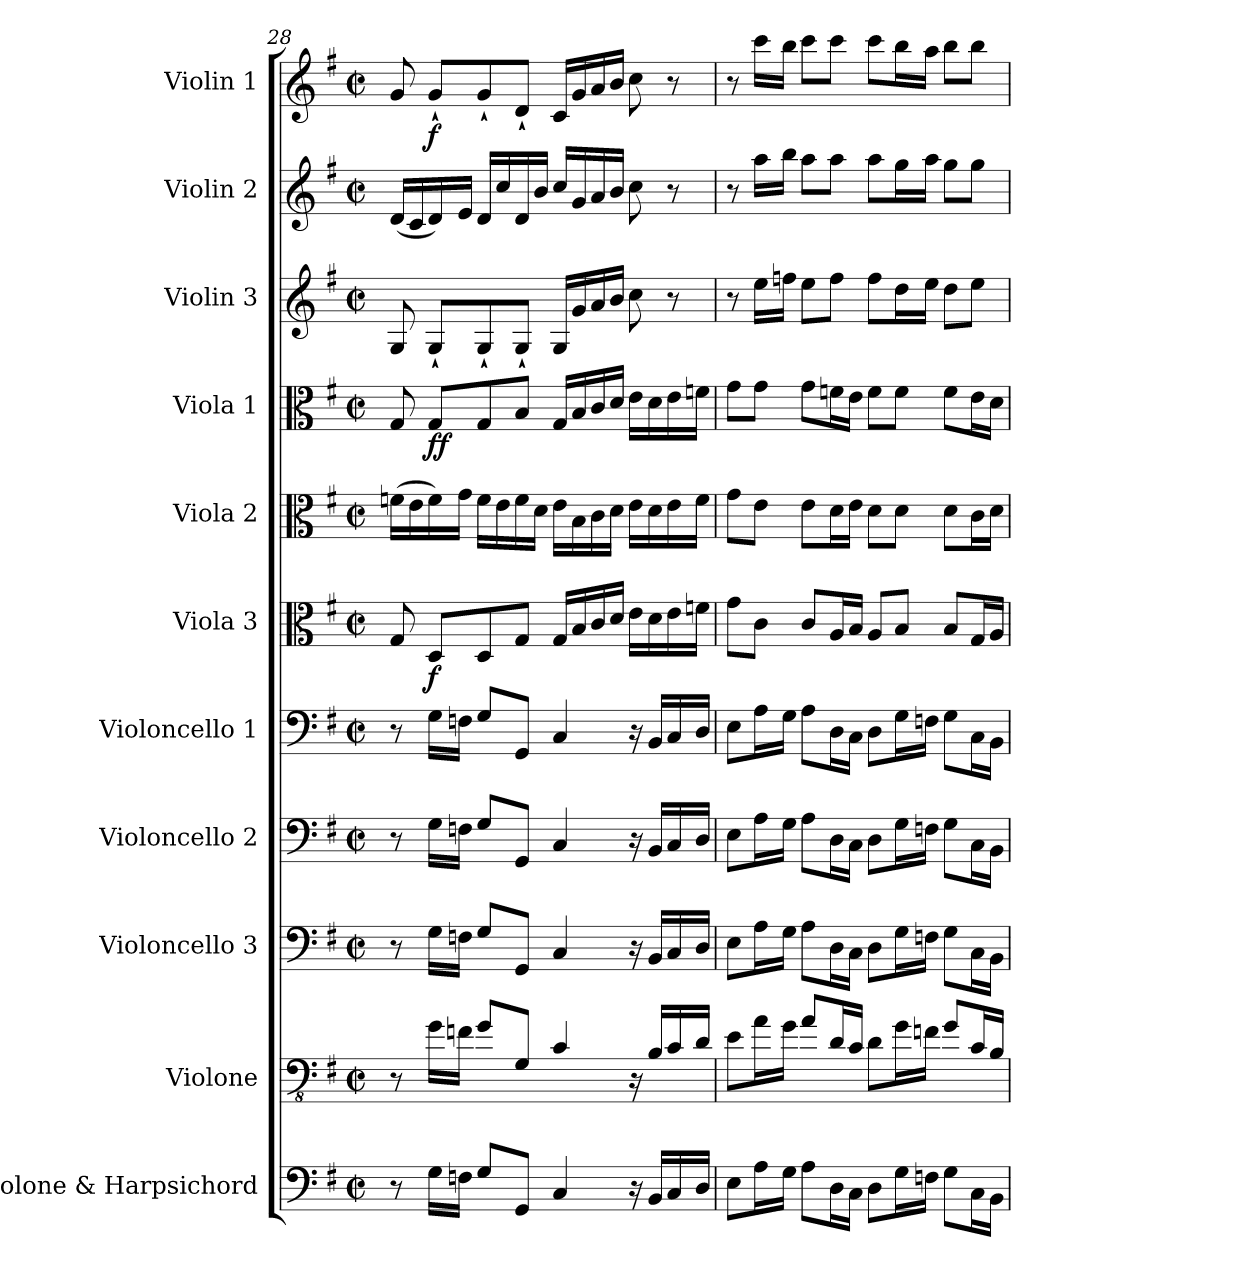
**kern	**kern	**kern	**kern	**kern	**kern	**dynam	**kern	**kern	**dynam	**kern	**kern	**kern	**dynam
*part11	*part10	*part9	*part8	*part7	*part6	*part6	*part5	*part4	*part4	*part3	*part2	*part1	*part1
*staff11	*staff10	*staff9	*staff8	*staff7	*staff6	*staff6	*staff5	*staff4	*staff4	*staff3	*staff2	*staff1	*staff1
*I"Violone &amp; Harpsichord	*I"Violone	*I"Violoncello 3	*I"Violoncello 2	*I"Violoncello 1	*I"Viola 3	*	*I"Viola 2	*I"Viola 1	*	*I"Violin 3	*I"Violin 2	*I"Violin 1	*
*I'Vne. &amp; Hch.	*I'Vne.	*I'Vc. 3	*I'Vc. 2	*I'Vc. 1	*I'Vla. 3	*	*I'Vla. 2	*I'Vla. 1	*	*I'Vln. 3	*I'Vln. 2	*I'Vln. 1	*
!!LO:PB:g=z
*clefF4	*clefFv4	*clefF4	*clefF4	*clefF4	*clefC3	*	*clefC3	*clefC3	*	*clefG2	*clefG2	*clefG2	*
*	*ITrd7c12	*	*	*	*	*	*	*	*	*	*	*	*
*k[f#]	*k[f#]	*k[f#]	*k[f#]	*k[f#]	*k[f#]	*	*k[f#]	*k[f#]	*	*k[f#]	*k[f#]	*k[f#]	*
*M4/4	*M4/4	*M4/4	*M4/4	*M4/4	*M4/4	*	*M4/4	*M4/4	*	*M4/4	*M4/4	*M4/4	*
*met(c|)	*met(c|)	*met(c|)	*met(c|)	*met(c|)	*met(c|)	*	*met(c|)	*met(c|)	*	*met(c|)	*met(c|)	*met(c|)	*
=28	=28	=28	=28	=28	=28	=28	=28	=28	=28	=28	=28	=28	=28
8r	8r	8r	8r	8r	8G/	.	(16fn\LL	8G/	.	8G/	(16d/LL	8g/	.
.	.	.	.	.	.	.	16e\	.	.	.	16c/	.	.
!	!	!	!	!	!	!LO:DY:b	!	!	!LO:DY:b	!	!	!	!
!	!	!	!	!	!	!	!	!	!LO:DY:n=1:b	!	!	!	!LO:DY:b
16G\LL	16GG\LL	16G\LL	16G\LL	16G\LL	8D/L	f	16f\)	8G/L	f f	8G`/L	16d/)	8g`/L	f
16Fn\JJ	16FFn\JJ	16Fn\JJ	16Fn\JJ	16Fn\JJ	.	.	16g\JJ	.	.	.	16e/JJ	.	.
8G/L	8GG/L	8G/L	8G/L	8G/L	8D/	.	16f\LL	8G/	.	8G`/	16d/LL	8g`/	.
.	.	.	.	.	.	.	16e\	.	.	.	16cc/	.	.
8GG/J	8GGG/J	8GG/J	8GG/J	8GG/J	8G/J	.	16f\	8B/J	.	8G`/J	16d/	8d`/J	.
.	.	.	.	.	.	.	16d\JJ	.	.	.	16b/JJ	.	.
4C/	4CC/	4C/	4C/	4C/	16G/LL	.	16e\LL	16G/LL	.	16G/LL	16cc/LL	16c/LL	.
.	.	.	.	.	16B/	.	16B\	16B/	.	16g/	16g/	16g/	.
.	.	.	.	.	16c/	.	16c\	16c/	.	16a/	16a/	16a/	.
.	.	.	.	.	16d/JJ	.	16d\JJ	16d/JJ	.	16b/JJ	16b/JJ	16b/JJ	.
16r	16r	16r	16r	16r	16e\LL	.	16e\LL	16e\LL	.	8cc\	8cc\	8cc\	.
16BB/LL	16BBB/LL	16BB/LL	16BB/LL	16BB/LL	16d\	.	16d\	16d\	.	.	.	.	.
16C/	16CC/	16C/	16C/	16C/	16e\	.	16e\	16e\	.	8r	8r	8r	.
16D/JJ	16DD/JJ	16D/JJ	16D/JJ	16D/JJ	16fn\JJ	.	16f\JJ	16fn\JJ	.	.	.	.	.
=29	=29	=29	=29	=29	=29	=29	=29	=29	=29	=29	=29	=29	=29
8E\L	8EE\L	8E\L	8E\L	8E\L	8g\L	.	8g\L	8g\L	.	8r	8r	8r	.
16A\L	16AA\L	16A\L	16A\L	16A\L	8c\J	.	8e\J	8g\J	.	16ee\LL	16aa\LL	16ccc\LL	.
16G\JJ	16GG\JJ	16G\JJ	16G\JJ	16G\JJ	.	.	.	.	.	16ffn\JJ	16bb\JJ	16bb\JJ	.
8A\L	8AA/L	8A\L	8A\L	8A\L	8c/L	.	8e\L	8g\L	.	8ee\L	8aa\L	8ccc\L	.
16D\L	16DD/L	16D\L	16D\L	16D\L	16A/L	.	16d\L	16fn\L	.	8ff\J	8aa\J	8ccc\J	.
16C\JJ	16CC/JJ	16C\JJ	16C\JJ	16C\JJ	16B/JJ	.	16e\JJ	16e\JJ	.	.	.	.	.
8D\L	8DD\L	8D\L	8D\L	8D\L	8A/L	.	8d\L	8f\L	.	8ff\L	8aa\L	8ccc\L	.
16G\L	16GG\L	16G\L	16G\L	16G\L	8B/J	.	8d\J	8f\J	.	16dd\L	16gg\L	16bb\L	.
16Fn\JJ	16FFn\JJ	16Fn\JJ	16Fn\JJ	16Fn\JJ	.	.	.	.	.	16ee\JJ	16aa\JJ	16aa\JJ	.
8G\L	8GG/L	8G\L	8G\L	8G\L	8B/L	.	8d\L	8f\L	.	8dd\L	8gg\L	8bb\L	.
16C\L	16CC/L	16C\L	16C\L	16C\L	16G/L	.	16c\L	16e\L	.	8ee\J	8gg\J	8bb\J	.
16BB\JJ	16BBB/JJ	16BB\JJ	16BB\JJ	16BB\JJ	16A/JJ	.	16d\JJ	16d\JJ	.	.	.	.	.
=	=	=	=	=	=	=	=	=	=	=	=	=	=
*-	*-	*-	*-	*-	*-	*-	*-	*-	*-	*-	*-	*-	*-
